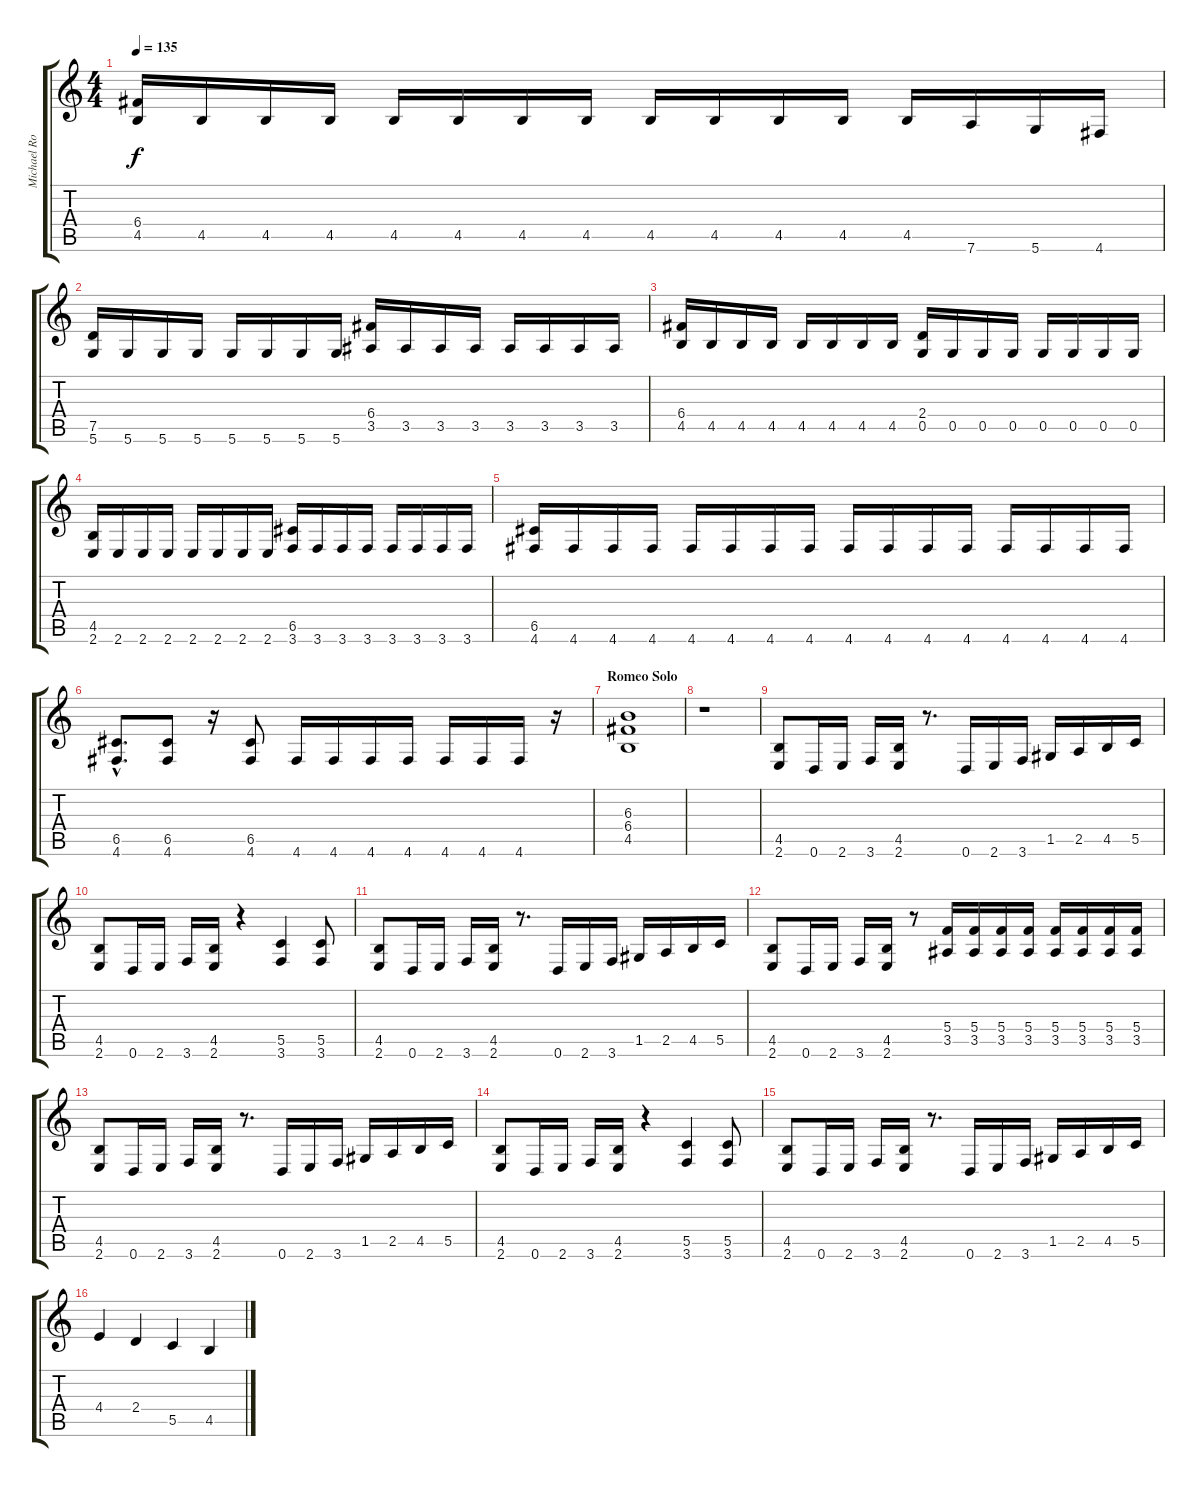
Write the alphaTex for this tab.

\track ("Michael Romeo Lead" "Michael Ro") {instrument distortionguitar}
\staff {score tabs}
\tuning (D4 A3 F3 C3 G2 D2) {hide}
\ts (4 4)
\tempo 135
\clef g2
\ks c
(6.4 4.5).16{dy f} 4.5.16 4.5.16 4.5.16 4.5.16 4.5.16 4.5.16 4.5.16 4.5.16 4.5.16 4.5.16 4.5.16 4.5.16 7.6.16 5.6.16 4.6.16 |
(7.5 5.6).16 5.6.16 5.6.16 5.6.16 5.6.16 5.6.16 5.6.16 5.6.16 (6.4 3.5).16 3.5.16 3.5.16 3.5.16 3.5.16 3.5.16 3.5.16 3.5.16 |
(6.4 4.5).16 4.5.16 4.5.16 4.5.16 4.5.16 4.5.16 4.5.16 4.5.16 (2.4 0.5).16 0.5.16 0.5.16 0.5.16 0.5.16 0.5.16 0.5.16 0.5.16 |
(4.5 2.6).16 2.6.16 2.6.16 2.6.16 2.6.16 2.6.16 2.6.16 2.6.16 (6.5 3.6).16 3.6.16 3.6.16 3.6.16 3.6.16 3.6.16 3.6.16 3.6.16 |
(6.5 4.6).16 4.6.16 4.6.16 4.6.16 4.6.16 4.6.16 4.6.16 4.6.16 4.6.16 4.6.16 4.6.16 4.6.16 4.6.16 4.6.16 4.6.16 4.6.16 |
(6.5{hac} 4.6{hac}).8{d} (6.5 4.6).8 r.16 (6.5 4.6).8 4.6.16 4.6.16 4.6.16 4.6.16 4.6.16 4.6.16 4.6.16 r.16 |
\section ("" "Romeo Solo")
(6.3 6.4 4.5).1 |
r.1 |
(4.5 2.6).8 0.6.16 2.6.16 3.6.16 (4.5 2.6).16 r.8{d} 0.6.16 2.6.16 3.6.16 1.5.16 2.5.16 4.5.16 5.5.16 |
(4.5 2.6).8 0.6.16 2.6.16 3.6.16 (4.5 2.6).16 r.4 (5.5 3.6).4 (5.5 3.6).8 |
(4.5 2.6).8 0.6.16 2.6.16 3.6.16 (4.5 2.6).16 r.8{d} 0.6.16 2.6.16 3.6.16 1.5.16 2.5.16 4.5.16 5.5.16 |
(4.5 2.6).8 0.6.16 2.6.16 3.6.16 (4.5 2.6).16 r.8 (5.4 3.5).16 (5.4 3.5).16 (5.4 3.5).16 (5.4 3.5).16 (5.4 3.5).16 (5.4 3.5).16 (5.4 3.5).16 (5.4 3.5).16 |
(4.5 2.6).8 0.6.16 2.6.16 3.6.16 (4.5 2.6).16 r.8{d} 0.6.16 2.6.16 3.6.16 1.5.16 2.5.16 4.5.16 5.5.16 |
(4.5 2.6).8 0.6.16 2.6.16 3.6.16 (4.5 2.6).16 r.4 (5.5 3.6).4 (5.5 3.6).8 |
(4.5 2.6).8 0.6.16 2.6.16 3.6.16 (4.5 2.6).16 r.8{d} 0.6.16 2.6.16 3.6.16 1.5.16 2.5.16 4.5.16 5.5.16 |
4.4.4 2.4.4 5.5.4 4.5.4
